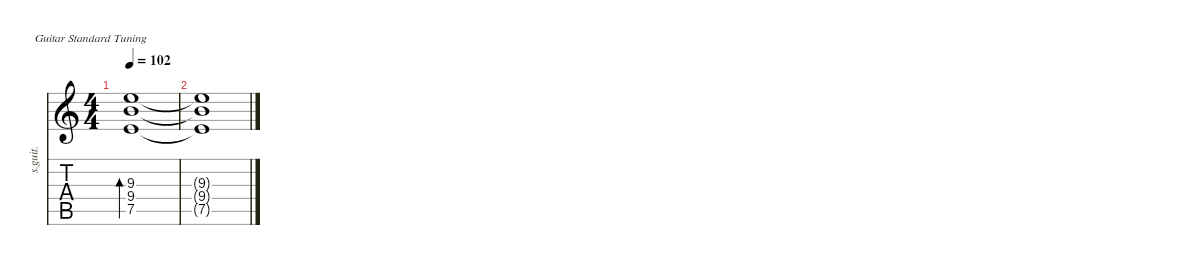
\defaultSystemsLayout 4
\hideDynamics
\bracketExtendMode nobrackets
\track ("Rhythm Guitar" "s.guit.") {instrument overdrivenguitar}
\staff {score tabs}
\tuning (E4 B3 G3 D3 A2 E2)
\ts (4 4)
\tempo 102
\clef g2
\ks c
(9.3 9.4 7.5).1{bd 30 dy f} |
(9.3{t} 9.4{t} 7.5{t}).1
